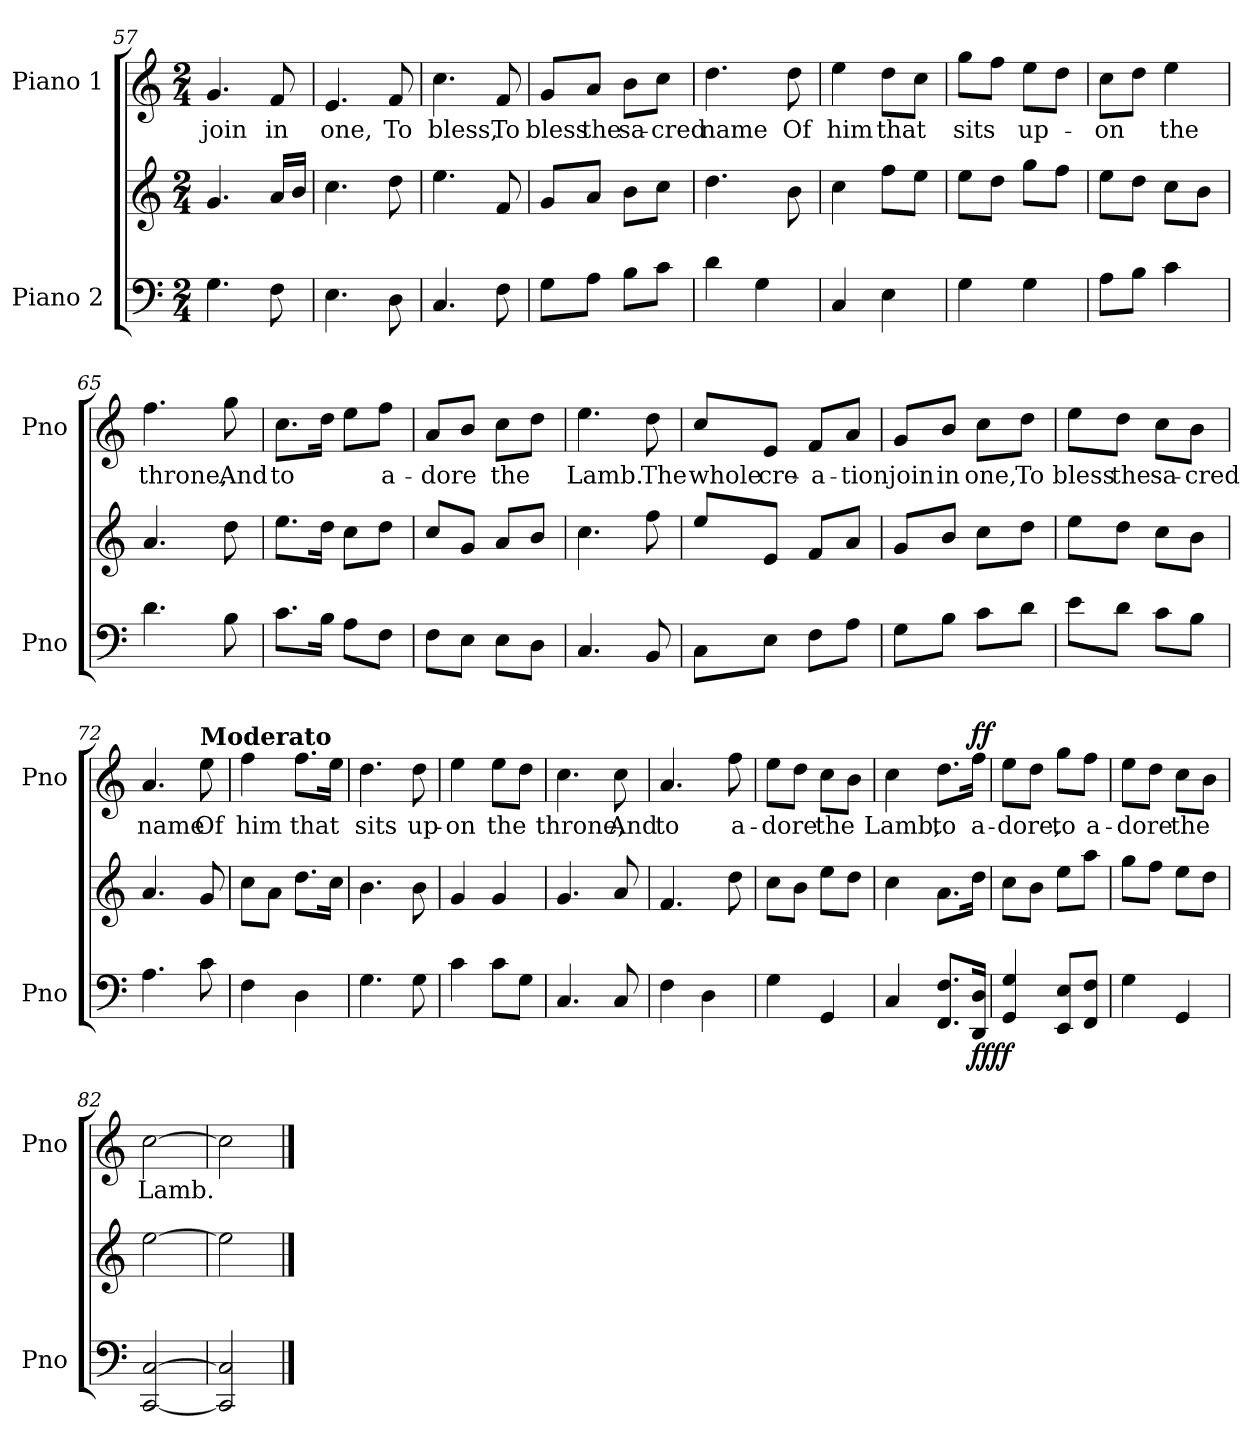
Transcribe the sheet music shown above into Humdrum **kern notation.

**kern	**kern	**dynam	**kern	**text	**dynam
*part2	*part2	*part2	*part1	*part1	*part1
*staff3	*staff2	*staff2/3	*staff1	*staff1	*staff1
*I"Piano 2	*	*	*I"Piano 1	*	*
*I'Pno	*	*	*I'Pno	*	*
*clefF4	*clefG2	*	*clefG2	*	*
*k[]	*k[]	*	*k[]	*	*
*M2/4	*M2/4	*	*M2/4	*	*
=57	=57	=57	=57	=57	=57
!	!	!	!	!LO:LY:b	!
4.G\	4.g/	.	4.g/	join	.
!	!	!	!	!LO:LY:b	!
8F\	16a/LL	.	8f/	in	.
.	16b/JJ	.	.	.	.
=58	=58	=58	=58	=58	=58
!	!	!	!	!LO:LY:b	!
4.E\	4.cc\	.	4.e/	one,	.
!	!	!	!	!LO:LY:b	!
8D\	8dd\	.	8f/	To	.
=59	=59	=59	=59	=59	=59
!	!	!	!	!LO:LY:b	!
4.C/	4.ee\	.	4.cc\	bless,	.
!	!	!	!	!LO:LY:b	!
8F\	8f/	.	8f/	To	.
=60	=60	=60	=60	=60	=60
!	!	!	!	!LO:LY:b	!
8G\L	8g/L	.	8g/L	bless	.
!	!	!	!	!LO:LY:b	!
8A\J	8a/J	.	8a/J	the	.
!	!	!	!	!LO:LY:b	!
8B\L	8b\L	.	8b\L	sa-	.
!	!	!	!	!LO:LY:b	!
8c\J	8cc\J	.	8cc\J	-cred	.
=61	=61	=61	=61	=61	=61
!	!	!	!	!LO:LY:b	!
4d\	4.dd\	.	4.dd\	name	.
4G\	.	.	.	.	.
!	!	!	!	!LO:LY:b	!
.	8b\	.	8dd\	Of	.
=62	=62	=62	=62	=62	=62
!	!	!	!	!LO:LY:b	!
4C/	4cc\	.	4ee\	him	.
!	!	!	!	!LO:LY:b	!
4E\	8ff\L	.	8dd\L	that	.
.	8ee\J	.	8cc\J	.	.
=63	=63	=63	=63	=63	=63
!	!	!	!	!LO:LY:b	!
4G\	8ee\L	.	8gg\L	sits	.
.	8dd\J	.	8ff\J	.	.
!	!	!	!	!LO:LY:b	!
4G\	8gg\L	.	8ee\L	up-	.
.	8ff\J	.	8dd\J	.	.
=64	=64	=64	=64	=64	=64
!	!	!	!	!LO:LY:b	!
8A\L	8ee\L	.	8cc\L	-on	.
8B\J	8dd\J	.	8dd\J	.	.
!	!	!	!	!LO:LY:b	!
4c\	8cc\L	.	4ee\	the	.
.	8b\J	.	.	.	.
!!LO:LB:g=z
=65	=65	=65	=65	=65	=65
!	!	!	!	!LO:LY:b	!
4.d\	4.a/	.	4.ff\	throne,	.
!	!	!	!	!LO:LY:b	!
8B\	8dd\	.	8gg\	And	.
=66	=66	=66	=66	=66	=66
!	!	!	!	!LO:LY:b	!
8.c\L	8.ee\L	.	8.cc\L	to	.
16B\Jk	16dd\Jk	.	16dd\Jk	.	.
8A\L	8cc\L	.	8ee\L	.	.
!	!	!	!	!LO:LY:b	!
8F\J	8dd\J	.	8ff\J	a-	.
=67	=67	=67	=67	=67	=67
!	!	!	!	!LO:LY:b	!
8F\L	8cc/L	.	8a/L	-dore	.
8E\J	8g/J	.	8b/J	.	.
!	!	!	!	!LO:LY:b	!
8E\L	8a/L	.	8cc\L	the	.
8D\J	8b/J	.	8dd\J	.	.
=68	=68	=68	=68	=68	=68
!	!	!	!	!LO:LY:b	!
4.C/	4.cc\	.	4.ee\	Lamb.	.
!	!	!	!	!LO:LY:b	!
8BB/	8ff\	.	8dd\	The	.
=69	=69	=69	=69	=69	=69
!	!	!	!	!LO:LY:b	!
8C\L	8ee/L	.	8cc/L	whole	.
!	!	!	!	!LO:LY:b	!
8E\J	8e/J	.	8e/J	cre-	.
!	!	!	!	!LO:LY:b	!
8F\L	8f/L	.	8f/L	-a-	.
!	!	!	!	!LO:LY:b	!
8A\J	8a/J	.	8a/J	-tion	.
=70	=70	=70	=70	=70	=70
!	!	!	!	!LO:LY:b	!
8G\L	8g/L	.	8g/L	join	.
!	!	!	!	!LO:LY:b	!
8B\J	8b/J	.	8b/J	in	.
!	!	!	!	!LO:LY:b	!
8c\L	8cc\L	.	8cc\L	one,	.
!	!	!	!	!LO:LY:b	!
8d\J	8dd\J	.	8dd\J	To	.
=71	=71	=71	=71	=71	=71
!	!	!	!	!LO:LY:b	!
8e\L	8ee\L	.	8ee\L	bless	.
!	!	!	!	!LO:LY:b	!
8d\J	8dd\J	.	8dd\J	the	.
!	!	!	!	!LO:LY:b	!
8c\L	8cc\L	.	8cc\L	sa-	.
!	!	!	!	!LO:LY:b	!
8B\J	8b\J	.	8b\J	-cred	.
=72	=72	=72	=72	=72	=72
!	!	!	!	!LO:LY:b	!
4.A\	4.a/	.	4.a/	name	.
!	!	!	!LO:TX:a:B:t=Moderato	!	!
!	!	!	!	!LO:LY:b	!
8c\	8g/	.	8ee\	Of	.
!!LO:LB:g=z
=73	=73	=73	=73	=73	=73
!	!	!	!	!LO:LY:b	!
4F\	8cc\L	.	4ff\	him	.
.	8a\J	.	.	.	.
!	!	!	!	!LO:LY:b	!
4D\	8.dd\L	.	8.ff\L	that	.
.	16cc\Jk	.	16ee\Jk	.	.
=74	=74	=74	=74	=74	=74
!	!	!	!	!LO:LY:b	!
4.G\	4.b\	.	4.dd\	sits	.
!	!	!	!	!LO:LY:b	!
8G\	8b\	.	8dd\	up-	.
=75	=75	=75	=75	=75	=75
!	!	!	!	!LO:LY:b	!
4c\	4g/	.	4ee\	-on	.
!	!	!	!	!LO:LY:b	!
8c\L	4g/	.	8ee\L	the	.
8G\J	.	.	8dd\J	.	.
=76	=76	=76	=76	=76	=76
!	!	!	!	!LO:LY:b	!
4.C/	4.g/	.	4.cc\	throne,	.
!	!	!	!	!LO:LY:b	!
8C/	8a/	.	8cc\	And	.
=77	=77	=77	=77	=77	=77
!	!	!	!	!LO:LY:b	!
4F\	4.f/	.	4.a/	to	.
4D\	.	.	.	.	.
!	!	!	!	!LO:LY:b	!
.	8dd\	.	8ff\	a-	.
=78	=78	=78	=78	=78	=78
!	!	!	!	!LO:LY:b	!
4G\	8cc\L	.	8ee\L	-dore	.
.	8b\J	.	8dd\J	.	.
!	!	!	!	!LO:LY:b	!
4GG/	8ee\L	.	8cc\L	the	.
.	8dd\J	.	8b\J	.	.
=79	=79	=79	=79	=79	=79
!	!	!	!	!LO:LY:b	!
4C/	4cc\	.	4cc\	Lamb,	.
!	!	!	!	!LO:LY:b	!
8.FF/ 8.F/L	8.a\L	.	8.dd\L	to	.
!	!	!LO:DY:b=2	!	!LO:LY:b	!
!	!	!LO:DY:n=1:b	!	!	!LO:DY:b
16DD/ 16D/Jk	16dd\Jk	ff ff	16ff\Jk	a-	ff
=80	=80	=80	=80	=80	=80
!	!	!	!	!LO:LY:b	!
4GG/ 4G/	8cc\L	.	8ee\L	-dore,	.
.	8b\J	.	8dd\J	.	.
!	!	!	!	!LO:LY:b	!
8EE/ 8E/L	8ee\L	.	8gg\L	to	.
!	!	!	!	!LO:LY:b	!
8FF/ 8F/J	8aa\J	.	8ff\J	a-	.
=81	=81	=81	=81	=81	=81
!	!	!	!	!LO:LY:b	!
4G\	8gg\L	.	8ee\L	-dore	.
.	8ff\J	.	8dd\J	.	.
!	!	!	!	!LO:LY:b	!
4GG/	8ee\L	.	8cc\L	the	.
.	8dd\J	.	8b\J	.	.
=82	=82	=82	=82	=82	=82
!	!	!	!	!LO:LY:b	!
[2CC/ [2C/	[2ee\	.	[2cc\	Lamb.	.
!!LO:LB:g=z
=83	=83	=83	=83	=83	=83
2CC/] 2C/]	2ee\]	.	2cc\]	.	.
==	==	==	==	==	==
*-	*-	*-	*-	*-	*-
